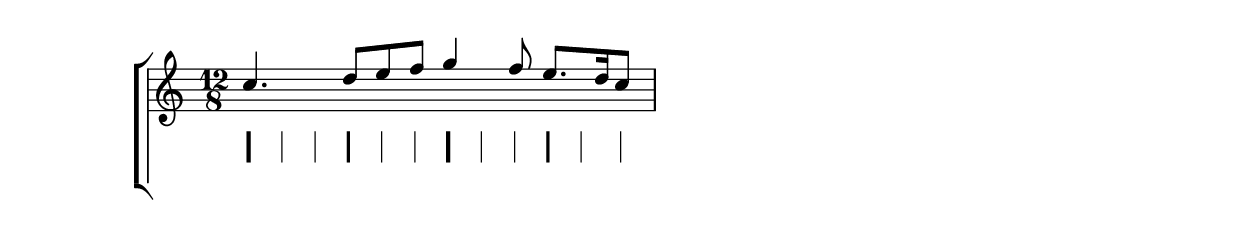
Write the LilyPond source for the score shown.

%% DO NOT EDIT this file manually; it is automatically
%% generated from LSR http://lsr.dsi.unimi.it
%% Make any changes in LSR itself, or in Documentation/snippets/new/ ,
%% and then run scripts/auxiliar/makelsr.py
%%
%% This file is in the public domain.
\version "2.14.2"

\header {
  lsrtags = "editorial-annotations"

%% Translation of GIT committish: b482c3e5b56c3841a88d957e0ca12964bd3e64fa
  texidoces = "
Se pueden trazar líneas verticales normales entre pentagramas para
mostrar la relación entre notas; sin embargo, en caso de música
monofónica, podemos hacer invisible el segundo pentagrama, y que
las líneas sean más cortas, como en este fragmento de código.

"
  doctitlees = "Líneas de rejilla: destacar ritmos y la relación temporal entre notas"

  texidoc = "
Regular vertical lines can be drawn between staves to show note
synchronization; however, in case of monophonic music, you may want to
make the second stave invisible, and make the lines shorter like in
this snippet.

"
  doctitle = "Grid lines: emphasizing rhythms and notes synchronization"
} % begin verbatim


\score {
  \new ChoirStaff {
    \relative c'' <<
      \new Staff {
        \time 12/8
        \stemUp
        c4. d8 e8 f g4 f8 e8. d16 c8
      }
      \new Staff {
        % hides staff and notes so that only the grid lines are visible
        \hideNotes
        \override Staff.BarLine #'transparent = ##t
        \override Staff.StaffSymbol #'line-count = #0
        \override Staff.TimeSignature #'transparent = ##t
        \override Staff.Clef #'transparent = ##t

        % dummy notes to force regular note spacing
        \once  \override Score.GridLine #'thickness = #4.0
        c8 c c
        \once  \override Score.GridLine #'thickness = #3.0
        c8 c c
        \once  \override Score.GridLine #'thickness = #4.0
        c8 c c
        \once  \override Score.GridLine #'thickness = #3.0
        c8 c c
      }
    >>
  }
  \layout {
    \context {
      \Score
      \consists "Grid_line_span_engraver"
      % center grid lines horizontally below note heads
      \override NoteColumn #'X-offset = #-0.5
    }
    \context {
      \Staff
      \consists "Grid_point_engraver"
      gridInterval = #(ly:make-moment 1 8)
      % set line length and positioning:
      % two staff spaces above center line on hidden staff
      % to four spaces below center line on visible staff
      \override GridPoint #'Y-extent = #'(2 . -4)
    }
    ragged-right = ##t
  }
}

